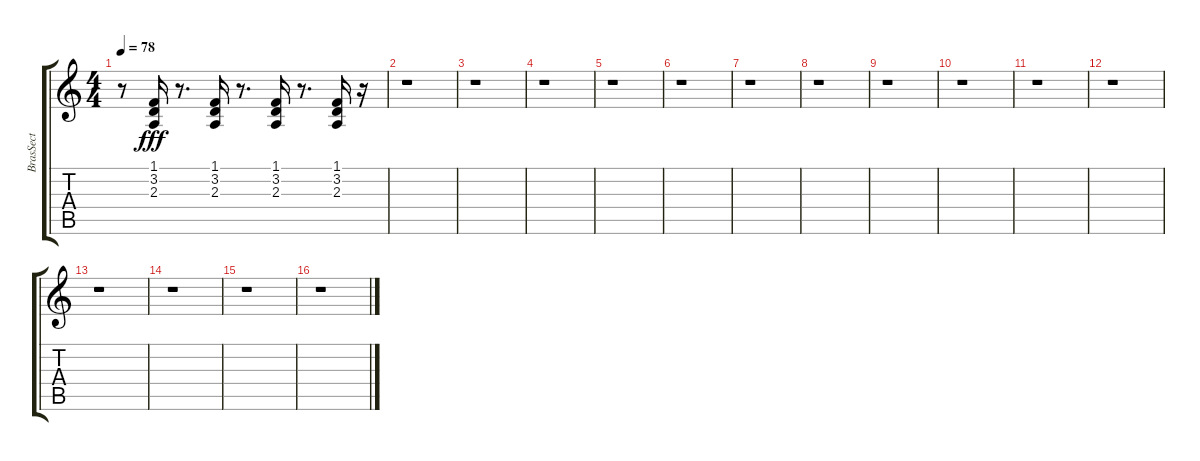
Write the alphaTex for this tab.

\track ("BrasSect" "BrasSect") {instrument brasssection}
\staff {score tabs}
\tuning (E4 B3 G3 D3 A2 E2) {hide}
\ts (4 4)
\tempo 78
\clef g2
\ks c
r.8{dy fff} (1.1 3.2 2.3).16 r.8{d} (1.1 3.2 2.3).16 r.8{d} (1.1 3.2 2.3).16 r.8{d} (1.1 3.2 2.3).16 r.16 |
r.1 |
r.1 |
r.1 |
r.1 |
r.1 |
r.1 |
r.1 |
r.1 |
r.1 |
r.1 |
r.1 |
r.1 |
r.1 |
r.1 |
r.1
